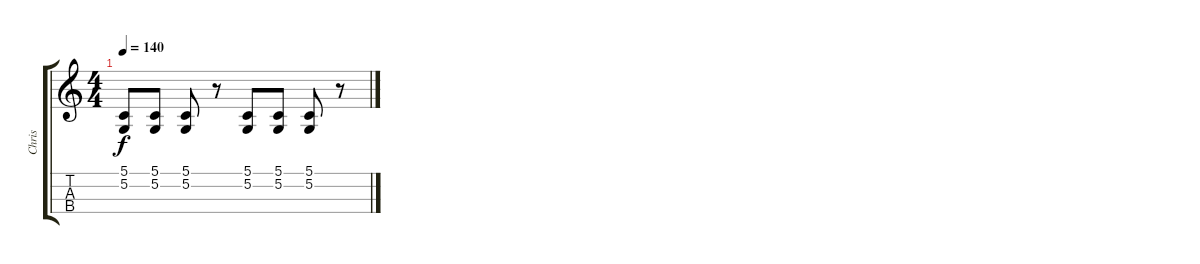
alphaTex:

\track ("Chris" "Chris") {instrument melodictom}
\staff {score tabs}
\tuning (G3 D3 A2 E2) {hide}
\ts (4 4)
\tempo 140
\clef g2
\ks c
(5.1 5.2).8{dy f} (5.1 5.2).8 (5.1 5.2).8 r.8 (5.1 5.2).8 (5.1 5.2).8 (5.1 5.2).8 r.8
